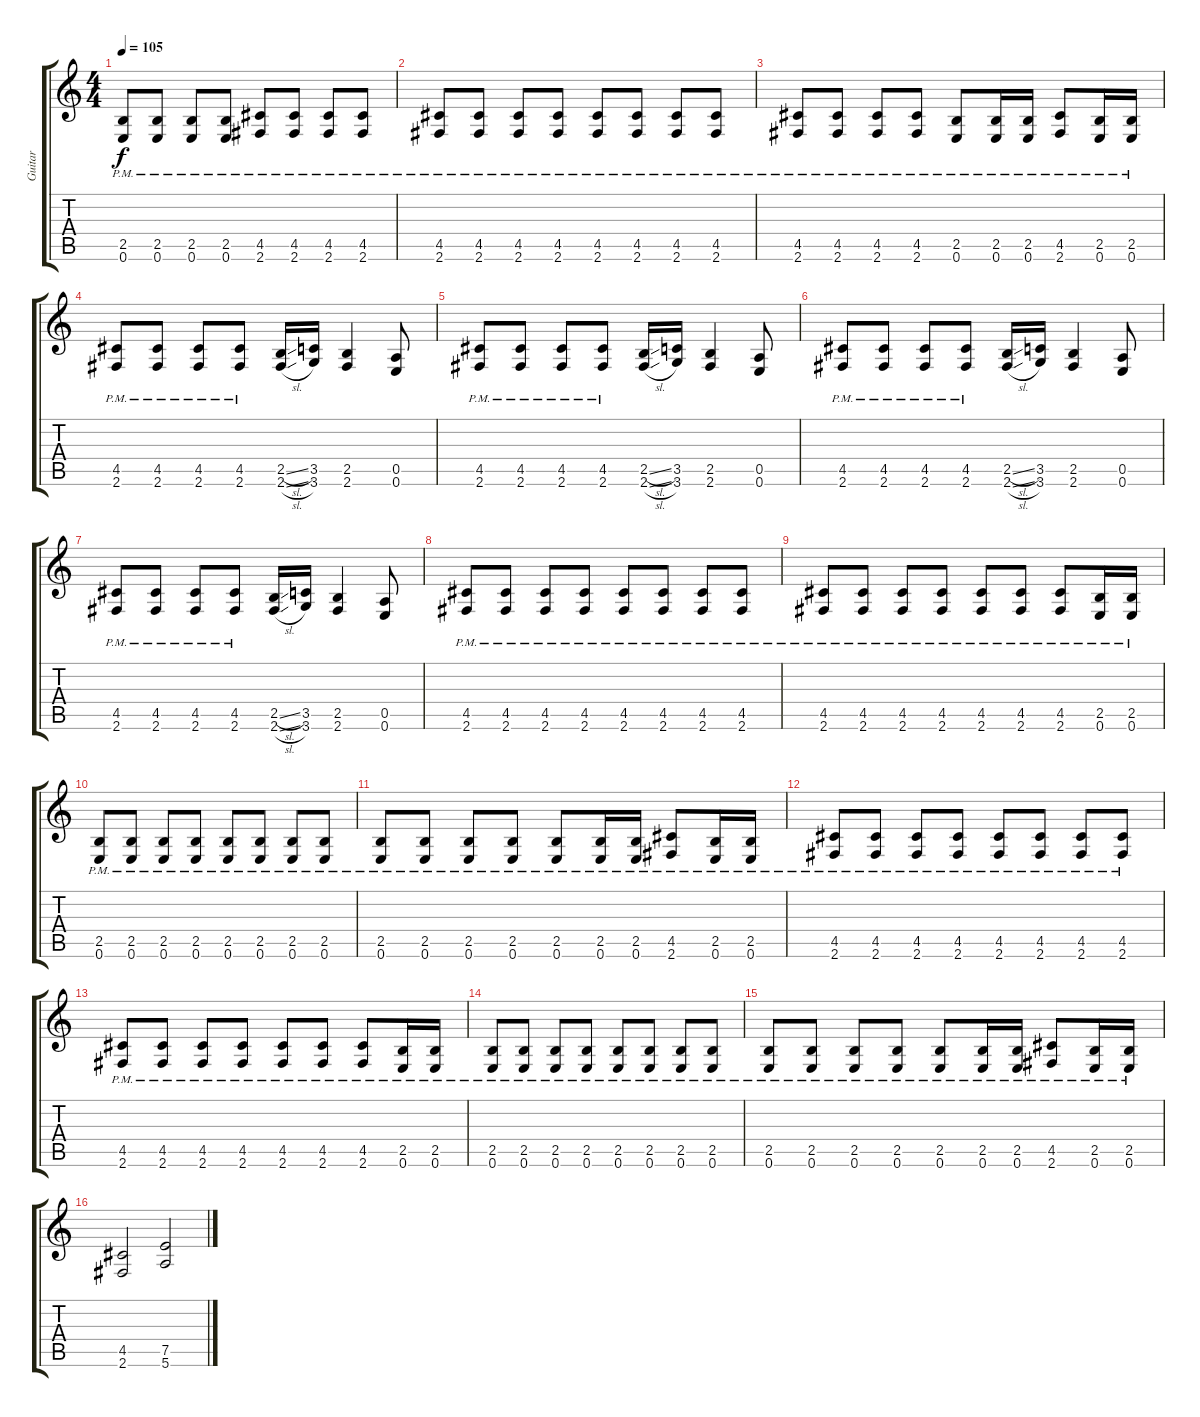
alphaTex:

\track ("Guitar" "Guitar") {instrument distortionguitar}
\staff {score tabs}
\tuning (E4 B3 G3 D3 A2 E2) {hide}
\ts (4 4)
\tempo 105
\clef g2
\ks c
(2.5{pm} 0.6{pm}).8{dy f} (2.5{pm} 0.6{pm}).8 (2.5{pm} 0.6{pm}).8 (2.5{pm} 0.6{pm}).8 (4.5{pm} 2.6{pm}).8 (4.5{pm} 2.6{pm}).8 (4.5{pm} 2.6{pm}).8 (4.5{pm} 2.6{pm}).8 |
(4.5{pm} 2.6{pm}).8 (4.5{pm} 2.6{pm}).8 (4.5{pm} 2.6{pm}).8 (4.5{pm} 2.6{pm}).8 (4.5{pm} 2.6{pm}).8 (4.5{pm} 2.6{pm}).8 (4.5{pm} 2.6{pm}).8 (4.5{pm} 2.6{pm}).8 |
(4.5{pm} 2.6{pm}).8 (4.5{pm} 2.6{pm}).8 (4.5{pm} 2.6{pm}).8 (4.5{pm} 2.6{pm}).8 (2.5{pm} 0.6{pm}).8 (2.5{pm} 0.6{pm}).16 (2.5{pm} 0.6{pm}).16 (4.5{pm} 2.6{pm}).8 (2.5{pm} 0.6{pm}).16 (2.5{pm} 0.6{pm}).16 |
(4.5{pm} 2.6{pm}).8 (4.5{pm} 2.6{pm}).8 (4.5{pm} 2.6{pm}).8 (4.5{pm} 2.6{pm}).8 (2.5{sl} 2.6{sl}).16 (3.5 3.6).16 (2.5 2.6).4 (0.5 0.6).8 |
(4.5{pm} 2.6{pm}).8 (4.5{pm} 2.6{pm}).8 (4.5{pm} 2.6{pm}).8 (4.5{pm} 2.6{pm}).8 (2.5{sl} 2.6{sl}).16 (3.5 3.6).16 (2.5 2.6).4 (0.5 0.6).8 |
(4.5{pm} 2.6{pm}).8 (4.5{pm} 2.6{pm}).8 (4.5{pm} 2.6{pm}).8 (4.5{pm} 2.6{pm}).8 (2.5{sl} 2.6{sl}).16 (3.5 3.6).16 (2.5 2.6).4 (0.5 0.6).8 |
(4.5{pm} 2.6{pm}).8 (4.5{pm} 2.6{pm}).8 (4.5{pm} 2.6{pm}).8 (4.5{pm} 2.6{pm}).8 (2.5{sl} 2.6{sl}).16 (3.5 3.6).16 (2.5 2.6).4 (0.5 0.6).8 |
(4.5{pm} 2.6{pm}).8 (4.5{pm} 2.6{pm}).8 (4.5{pm} 2.6{pm}).8 (4.5{pm} 2.6{pm}).8 (4.5{pm} 2.6{pm}).8 (4.5{pm} 2.6{pm}).8 (4.5{pm} 2.6{pm}).8 (4.5{pm} 2.6{pm}).8 |
(4.5{pm} 2.6{pm}).8 (4.5{pm} 2.6{pm}).8 (4.5{pm} 2.6{pm}).8 (4.5{pm} 2.6{pm}).8 (4.5{pm} 2.6{pm}).8 (4.5{pm} 2.6{pm}).8 (4.5{pm} 2.6{pm}).8 (2.5{pm} 0.6{pm}).16 (2.5 0.6{pm}).16 |
(2.5{pm} 0.6{pm}).8 (2.5{pm} 0.6{pm}).8 (2.5{pm} 0.6{pm}).8 (2.5{pm} 0.6{pm}).8 (2.5{pm} 0.6{pm}).8 (2.5{pm} 0.6{pm}).8 (2.5{pm} 0.6{pm}).8 (2.5{pm} 0.6{pm}).8 |
(2.5{pm} 0.6{pm}).8 (2.5{pm} 0.6{pm}).8 (2.5{pm} 0.6{pm}).8 (2.5{pm} 0.6{pm}).8 (2.5{pm} 0.6{pm}).8 (2.5 0.6{pm}).16 (2.5{pm} 0.6{pm}).16 (4.5{pm} 2.6{pm}).8 (2.5{pm} 0.6{pm}).16 (2.5{pm} 0.6{pm}).16 |
(4.5{pm} 2.6{pm}).8 (4.5{pm} 2.6{pm}).8 (4.5{pm} 2.6{pm}).8 (4.5{pm} 2.6{pm}).8 (4.5{pm} 2.6{pm}).8 (4.5{pm} 2.6{pm}).8 (4.5{pm} 2.6{pm}).8 (4.5{pm} 2.6{pm}).8 |
(4.5{pm} 2.6{pm}).8 (4.5{pm} 2.6{pm}).8 (4.5{pm} 2.6{pm}).8 (4.5{pm} 2.6{pm}).8 (4.5{pm} 2.6{pm}).8 (4.5{pm} 2.6{pm}).8 (4.5{pm} 2.6{pm}).8 (2.5{pm} 0.6{pm}).16 (2.5 0.6{pm}).16 |
(2.5{pm} 0.6{pm}).8 (2.5{pm} 0.6{pm}).8 (2.5{pm} 0.6{pm}).8 (2.5{pm} 0.6{pm}).8 (2.5{pm} 0.6{pm}).8 (2.5{pm} 0.6{pm}).8 (2.5{pm} 0.6{pm}).8 (2.5{pm} 0.6{pm}).8 |
(2.5{pm} 0.6{pm}).8 (2.5{pm} 0.6{pm}).8 (2.5{pm} 0.6{pm}).8 (2.5{pm} 0.6{pm}).8 (2.5{pm} 0.6{pm}).8 (2.5 0.6{pm}).16 (2.5{pm} 0.6{pm}).16 (4.5{pm} 2.6{pm}).8 (2.5{pm} 0.6{pm}).16 (2.5{pm} 0.6{pm}).16 |
(4.5 2.6).2 (7.5 5.6).2
